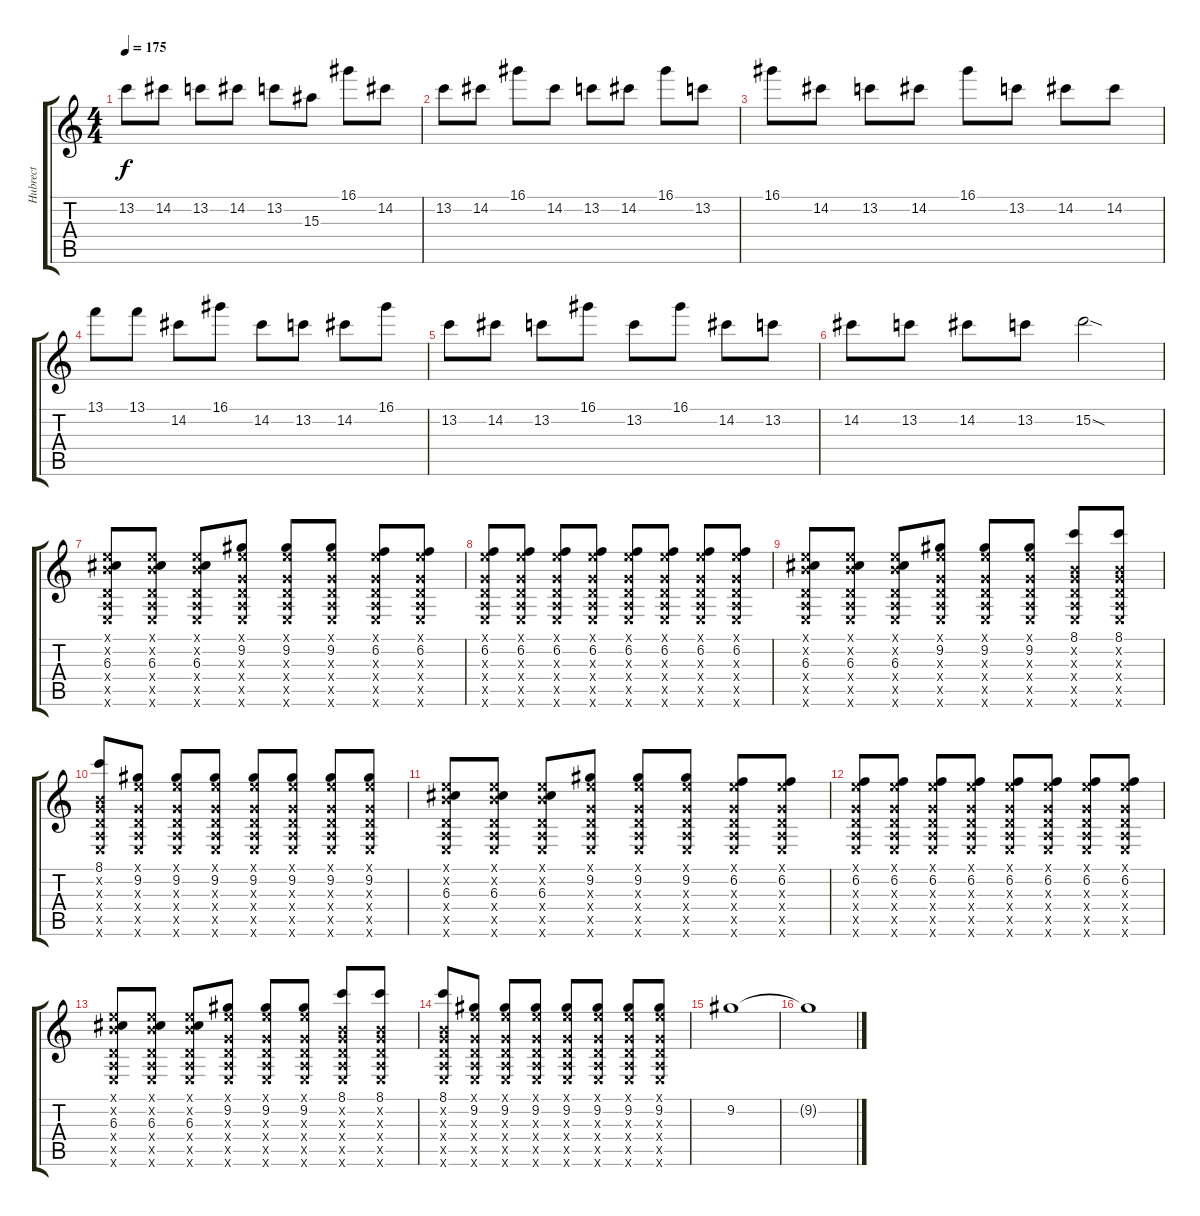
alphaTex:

\track ("Hubrect" "Hubrect") {instrument distortionguitar}
\staff {score tabs}
\tuning (E4 B3 G3 D3 A2 E2) {hide}
\ts (4 4)
\tempo 175
\clef g2
\ks c
13.2.8{dy f} 14.2.8 13.2.8 14.2.8 13.2.8 15.3.8 16.1.8 14.2.8 |
13.2.8 14.2.8 16.1.8 14.2.8 13.2.8 14.2.8 16.1.8 13.2.8 |
16.1.8 14.2.8 13.2.8 14.2.8 16.1.8 13.2.8 14.2.8 14.2.8 |
13.1.8 13.1.8 14.2.8 16.1.8 14.2.8 13.2.8 14.2.8 16.1.8 |
13.2.8 14.2.8 13.2.8 16.1.8 13.2.8 16.1.8 14.2.8 13.2.8 |
14.2.8 13.2.8 14.2.8 13.2.8 15.2{sod}.2 |
(0.1{x} 0.2{x} 6.3 0.4{x} 0.5{x} 0.6{x}).8 (0.1{x} 0.2{x} 6.3 0.4{x} 0.5{x} 0.6{x}).8 (0.1{x} 0.2{x} 6.3 0.4{x} 0.5{x} 0.6{x}).8 (0.1{x} 9.2 0.3{x} 0.4{x} 0.5{x} 0.6{x}).8 (0.1{x} 9.2 0.3{x} 0.4{x} 0.5{x} 0.6{x}).8 (0.1{x} 9.2 0.3{x} 0.4{x} 0.5{x} 0.6{x}).8 (0.1{x} 6.2 0.3{x} 0.4{x} 0.5{x} 0.6{x}).8 (0.1{x} 6.2 0.3{x} 0.4{x} 0.5{x} 0.6{x}).8 |
(0.1{x} 6.2 0.3{x} 0.4{x} 0.5{x} 0.6{x}).8 (0.1{x} 6.2 0.3{x} 0.4{x} 0.5{x} 0.6{x}).8 (0.1{x} 6.2 0.3{x} 0.4{x} 0.5{x} 0.6{x}).8 (0.1{x} 6.2 0.3{x} 0.4{x} 0.5{x} 0.6{x}).8 (0.1{x} 6.2 0.3{x} 0.4{x} 0.5{x} 0.6{x}).8 (0.1{x} 6.2 0.3{x} 0.4{x} 0.5{x} 0.6{x}).8 (0.1{x} 6.2 0.3{x} 0.4{x} 0.5{x} 0.6{x}).8 (0.1{x} 6.2 0.3{x} 0.4{x} 0.5{x} 0.6{x}).8 |
(0.1{x} 0.2{x} 6.3 0.4{x} 0.5{x} 0.6{x}).8 (0.1{x} 0.2{x} 6.3 0.4{x} 0.5{x} 0.6{x}).8 (0.1{x} 0.2{x} 6.3 0.4{x} 0.5{x} 0.6{x}).8 (0.1{x} 9.2 0.3{x} 0.4{x} 0.5{x} 0.6{x}).8 (0.1{x} 9.2 0.3{x} 0.4{x} 0.5{x} 0.6{x}).8 (0.1{x} 9.2 0.3{x} 0.4{x} 0.5{x} 0.6{x}).8 (8.1 0.2{x} 0.3{x} 0.4{x} 0.5{x} 0.6{x}).8 (8.1 0.2{x} 0.3{x} 0.4{x} 0.5{x} 0.6{x}).8 |
(8.1 0.2{x} 0.3{x} 0.4{x} 0.5{x} 0.6{x}).8 (0.1{x} 9.2 0.3{x} 0.4{x} 0.5{x} 0.6{x}).8 (0.1{x} 9.2 0.3{x} 0.4{x} 0.5{x} 0.6{x}).8 (0.1{x} 9.2 0.3{x} 0.4{x} 0.5{x} 0.6{x}).8 (0.1{x} 9.2 0.3{x} 0.4{x} 0.5{x} 0.6{x}).8 (0.1{x} 9.2 0.3{x} 0.4{x} 0.5{x} 0.6{x}).8 (0.1{x} 9.2 0.3{x} 0.4{x} 0.5{x} 0.6{x}).8 (0.1{x} 9.2 0.3{x} 0.4{x} 0.5{x} 0.6{x}).8 |
(0.1{x} 0.2{x} 6.3 0.4{x} 0.5{x} 0.6{x}).8 (0.1{x} 0.2{x} 6.3 0.4{x} 0.5{x} 0.6{x}).8 (0.1{x} 0.2{x} 6.3 0.4{x} 0.5{x} 0.6{x}).8 (0.1{x} 9.2 0.3{x} 0.4{x} 0.5{x} 0.6{x}).8 (0.1{x} 9.2 0.3{x} 0.4{x} 0.5{x} 0.6{x}).8 (0.1{x} 9.2 0.3{x} 0.4{x} 0.5{x} 0.6{x}).8 (0.1{x} 6.2 0.3{x} 0.4{x} 0.5{x} 0.6{x}).8 (0.1{x} 6.2 0.3{x} 0.4{x} 0.5{x} 0.6{x}).8 |
(0.1{x} 6.2 0.3{x} 0.4{x} 0.5{x} 0.6{x}).8 (0.1{x} 6.2 0.3{x} 0.4{x} 0.5{x} 0.6{x}).8 (0.1{x} 6.2 0.3{x} 0.4{x} 0.5{x} 0.6{x}).8 (0.1{x} 6.2 0.3{x} 0.4{x} 0.5{x} 0.6{x}).8 (0.1{x} 6.2 0.3{x} 0.4{x} 0.5{x} 0.6{x}).8 (0.1{x} 6.2 0.3{x} 0.4{x} 0.5{x} 0.6{x}).8 (0.1{x} 6.2 0.3{x} 0.4{x} 0.5{x} 0.6{x}).8 (0.1{x} 6.2 0.3{x} 0.4{x} 0.5{x} 0.6{x}).8 |
(0.1{x} 0.2{x} 6.3 0.4{x} 0.5{x} 0.6{x}).8 (0.1{x} 0.2{x} 6.3 0.4{x} 0.5{x} 0.6{x}).8 (0.1{x} 0.2{x} 6.3 0.4{x} 0.5{x} 0.6{x}).8 (0.1{x} 9.2 0.3{x} 0.4{x} 0.5{x} 0.6{x}).8 (0.1{x} 9.2 0.3{x} 0.4{x} 0.5{x} 0.6{x}).8 (0.1{x} 9.2 0.3{x} 0.4{x} 0.5{x} 0.6{x}).8 (8.1 0.2{x} 0.3{x} 0.4{x} 0.5{x} 0.6{x}).8 (8.1 0.2{x} 0.3{x} 0.4{x} 0.5{x} 0.6{x}).8 |
(8.1 0.2{x} 0.3{x} 0.4{x} 0.5{x} 0.6{x}).8 (0.1{x} 9.2 0.3{x} 0.4{x} 0.5{x} 0.6{x}).8 (0.1{x} 9.2 0.3{x} 0.4{x} 0.5{x} 0.6{x}).8 (0.1{x} 9.2 0.3{x} 0.4{x} 0.5{x} 0.6{x}).8 (0.1{x} 9.2 0.3{x} 0.4{x} 0.5{x} 0.6{x}).8 (0.1{x} 9.2 0.3{x} 0.4{x} 0.5{x} 0.6{x}).8 (0.1{x} 9.2 0.3{x} 0.4{x} 0.5{x} 0.6{x}).8 (0.1{x} 9.2 0.3{x} 0.4{x} 0.5{x} 0.6{x}).8 |
9.2.1 |
9.2{t}.1
